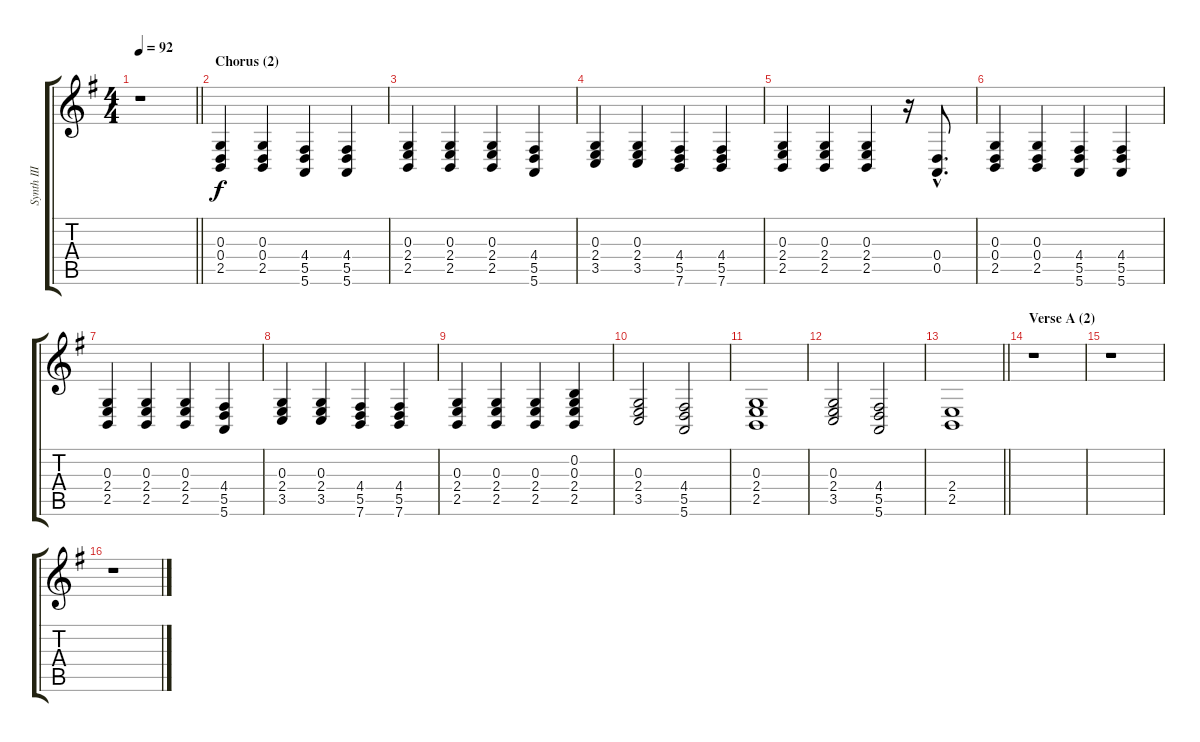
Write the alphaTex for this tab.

\track ("Synth III" "Synth III") {instrument pad2warm}
\staff {score tabs}
\tuning (E4 B3 G3 D3 A2 E2) {hide}
\ts (4 4)
\tempo 92
\clef g2
\barLineRight lightlight
\ks g
r.1{dy f} |
\section ("" "Chorus (2)")
(0.3 0.4 2.5).4 (0.3 0.4 2.5).4 (4.4 5.5 5.6).4 (4.4 5.5 5.6).4 |
(0.3 2.4 2.5).4 (0.3 2.4 2.5).4 (0.3 2.4 2.5).4 (4.4 5.5 5.6).4 |
(0.3 2.4 3.5).4 (0.3 2.4 3.5).4 (4.4 5.5 7.6).4 (4.4 5.5 7.6).4 |
(0.3 2.4 2.5).4 (0.3 2.4 2.5).4 (0.3 2.4 2.5).4 r.16 (0.4{hac} 0.5{hac}).8{d} |
(0.3 0.4 2.5).4 (0.3 0.4 2.5).4 (4.4 5.5 5.6).4 (4.4 5.5 5.6).4 |
(0.3 2.4 2.5).4 (0.3 2.4 2.5).4 (0.3 2.4 2.5).4 (4.4 5.5 5.6).4 |
(0.3 2.4 3.5).4 (0.3 2.4 3.5).4 (4.4 5.5 7.6).4 (4.4 5.5 7.6).4 |
(0.3 2.4 2.5).4 (0.3 2.4 2.5).4 (0.3 2.4 2.5).4 (0.2 0.3 2.4 2.5).4 |
(0.3 2.4 3.5).2 (4.4 5.5 5.6).2 |
(0.3 2.4 2.5).1 |
(0.3 2.4 3.5).2 (4.4 5.5 5.6).2 |
\barLineRight lightlight
(2.4 2.5).1 |
\section ("" "Verse A (2)")
r.1 |
r.1 |
r.1
